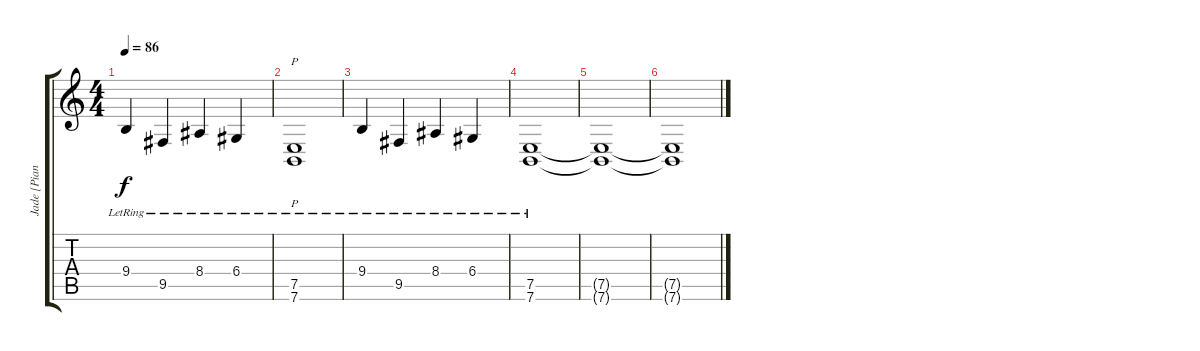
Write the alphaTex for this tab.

\track ("Jade [Piano]" "Jade [Pian") {instrument acousticgrandpiano}
\staff {score tabs}
\tuning (E4 B3 G3 D3 A2 E2) {hide}
\ts (4 4)
\tempo 86
\clef g2
\ks c
9.4{lr}.4{dy f} 9.5{lr}.4 8.4{lr}.4 6.4{lr}.4 |
(7.5{lr} 7.6{lr}).1{p} |
9.4{lr}.4 9.5{lr}.4 8.4{lr}.4 6.4{lr}.4 |
(7.5{lr} 7.6{lr}).1 |
(7.5{t} 7.6{t}).1 |
(7.5{t} 7.6{t}).1
